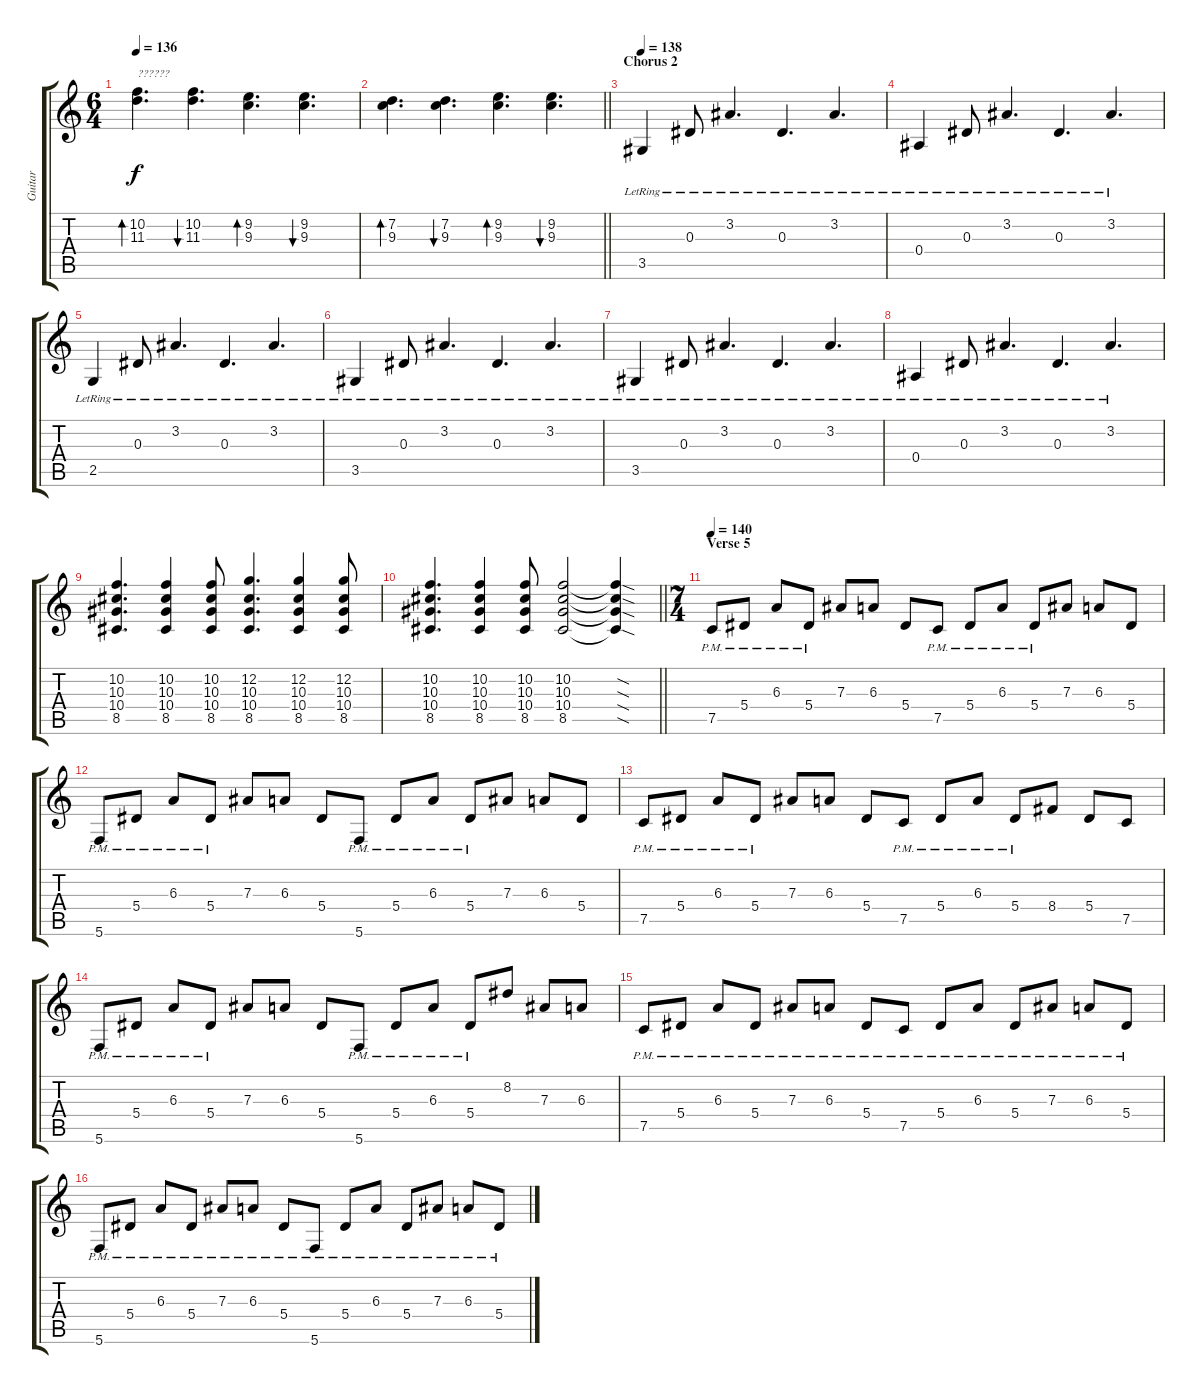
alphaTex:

\track ("Guitar" "Guitar") {instrument distortionguitar}
\staff {score tabs}
\tuning (C4 G3 Eb3 Bb2 F2 C2) {hide}
\ts (6 4)
\tempo 136
\clef g2
\ks c
(10.2 11.3).4{d bd 240 txt "??????" dy f} (10.2 11.3).4{d bu 240} (9.2 9.3).4{d bd 240} (9.2 9.3).4{d bu 240} |
\barLineRight lightlight
(7.2 9.3).4{d bd 240} (7.2 9.3).4{d bu 240} (9.2 9.3).4{d bd 240} (9.2 9.3).4{d bu 240} |
\section ("" "Chorus 2")
\tempo 138
3.5{lr}.4{instrument distortionguitar} 0.3{lr}.8 3.2{lr}.4{d} 0.3{lr}.4{d} 3.2{lr}.4{d} |
0.4{lr}.4 0.3{lr}.8 3.2{lr}.4{d} 0.3{lr}.4{d} 3.2{lr}.4{d} |
2.5{lr}.4 0.3{lr}.8 3.2{lr}.4{d} 0.3{lr}.4{d} 3.2{lr}.4{d} |
3.5{lr}.4 0.3{lr}.8 3.2{lr}.4{d} 0.3{lr}.4{d} 3.2{lr}.4{d} |
3.5{lr}.4 0.3{lr}.8 3.2{lr}.4{d} 0.3{lr}.4{d} 3.2{lr}.4{d} |
0.4{lr}.4 0.3{lr}.8 3.2{lr}.4{d} 0.3{lr}.4{d} 3.2{lr}.4{d} |
(10.2 10.3 10.4 8.5).4{d} (10.2 10.3 10.4 8.5).4 (10.2 10.3 10.4 8.5).8 (12.2 10.3 10.4 8.5).4{d} (12.2 10.3 10.4 8.5).4 (12.2 10.3 10.4 8.5).8 |
\barLineRight lightlight
(10.2 10.3 10.4 8.5).4{d} (10.2 10.3 10.4 8.5).4 (10.2 10.3 10.4 8.5).8 (10.2 10.3 10.4 8.5).2 (10.2{sod t} 10.3{sod t} 10.4{sod t} 8.5{sod t}).4 |
\ts (7 4)
\section ("" "Verse 5")
\tempo 140
7.5{pm}.8 5.4{pm}.8 6.3{pm}.8 5.4{pm}.8 7.3.8 6.3.8 5.4.8 7.5{pm}.8 5.4{pm}.8 6.3{pm}.8 5.4{pm}.8 7.3.8 6.3.8 5.4.8 |
5.6{pm}.8 5.4{pm}.8 6.3{pm}.8 5.4{pm}.8 7.3.8 6.3.8 5.4.8 5.6{pm}.8 5.4{pm}.8 6.3{pm}.8 5.4{pm}.8 7.3.8 6.3.8 5.4.8 |
7.5{pm}.8 5.4{pm}.8 6.3{pm}.8 5.4{pm}.8 7.3.8 6.3.8 5.4.8 7.5{pm}.8 5.4{pm}.8 6.3{pm}.8 5.4{pm}.8 8.4.8 5.4.8 7.5.8 |
5.6{pm}.8 5.4{pm}.8 6.3{pm}.8 5.4{pm}.8 7.3.8 6.3.8 5.4.8 5.6{pm}.8 5.4{pm}.8 6.3{pm}.8 5.4{pm}.8 8.2.8 7.3.8 6.3.8 |
7.5{pm}.8 5.4{pm}.8 6.3{pm}.8 5.4{pm}.8 7.3{pm}.8 6.3{pm}.8 5.4{pm}.8 7.5{pm}.8 5.4{pm}.8 6.3{pm}.8 5.4{pm}.8 7.3{pm}.8 6.3{pm}.8 5.4{pm}.8 |
5.6{pm}.8 5.4{pm}.8 6.3{pm}.8 5.4{pm}.8 7.3{pm}.8 6.3{pm}.8 5.4{pm}.8 5.6{pm}.8 5.4{pm}.8 6.3{pm}.8 5.4{pm}.8 7.3{pm}.8 6.3{pm}.8 5.4{pm}.8
